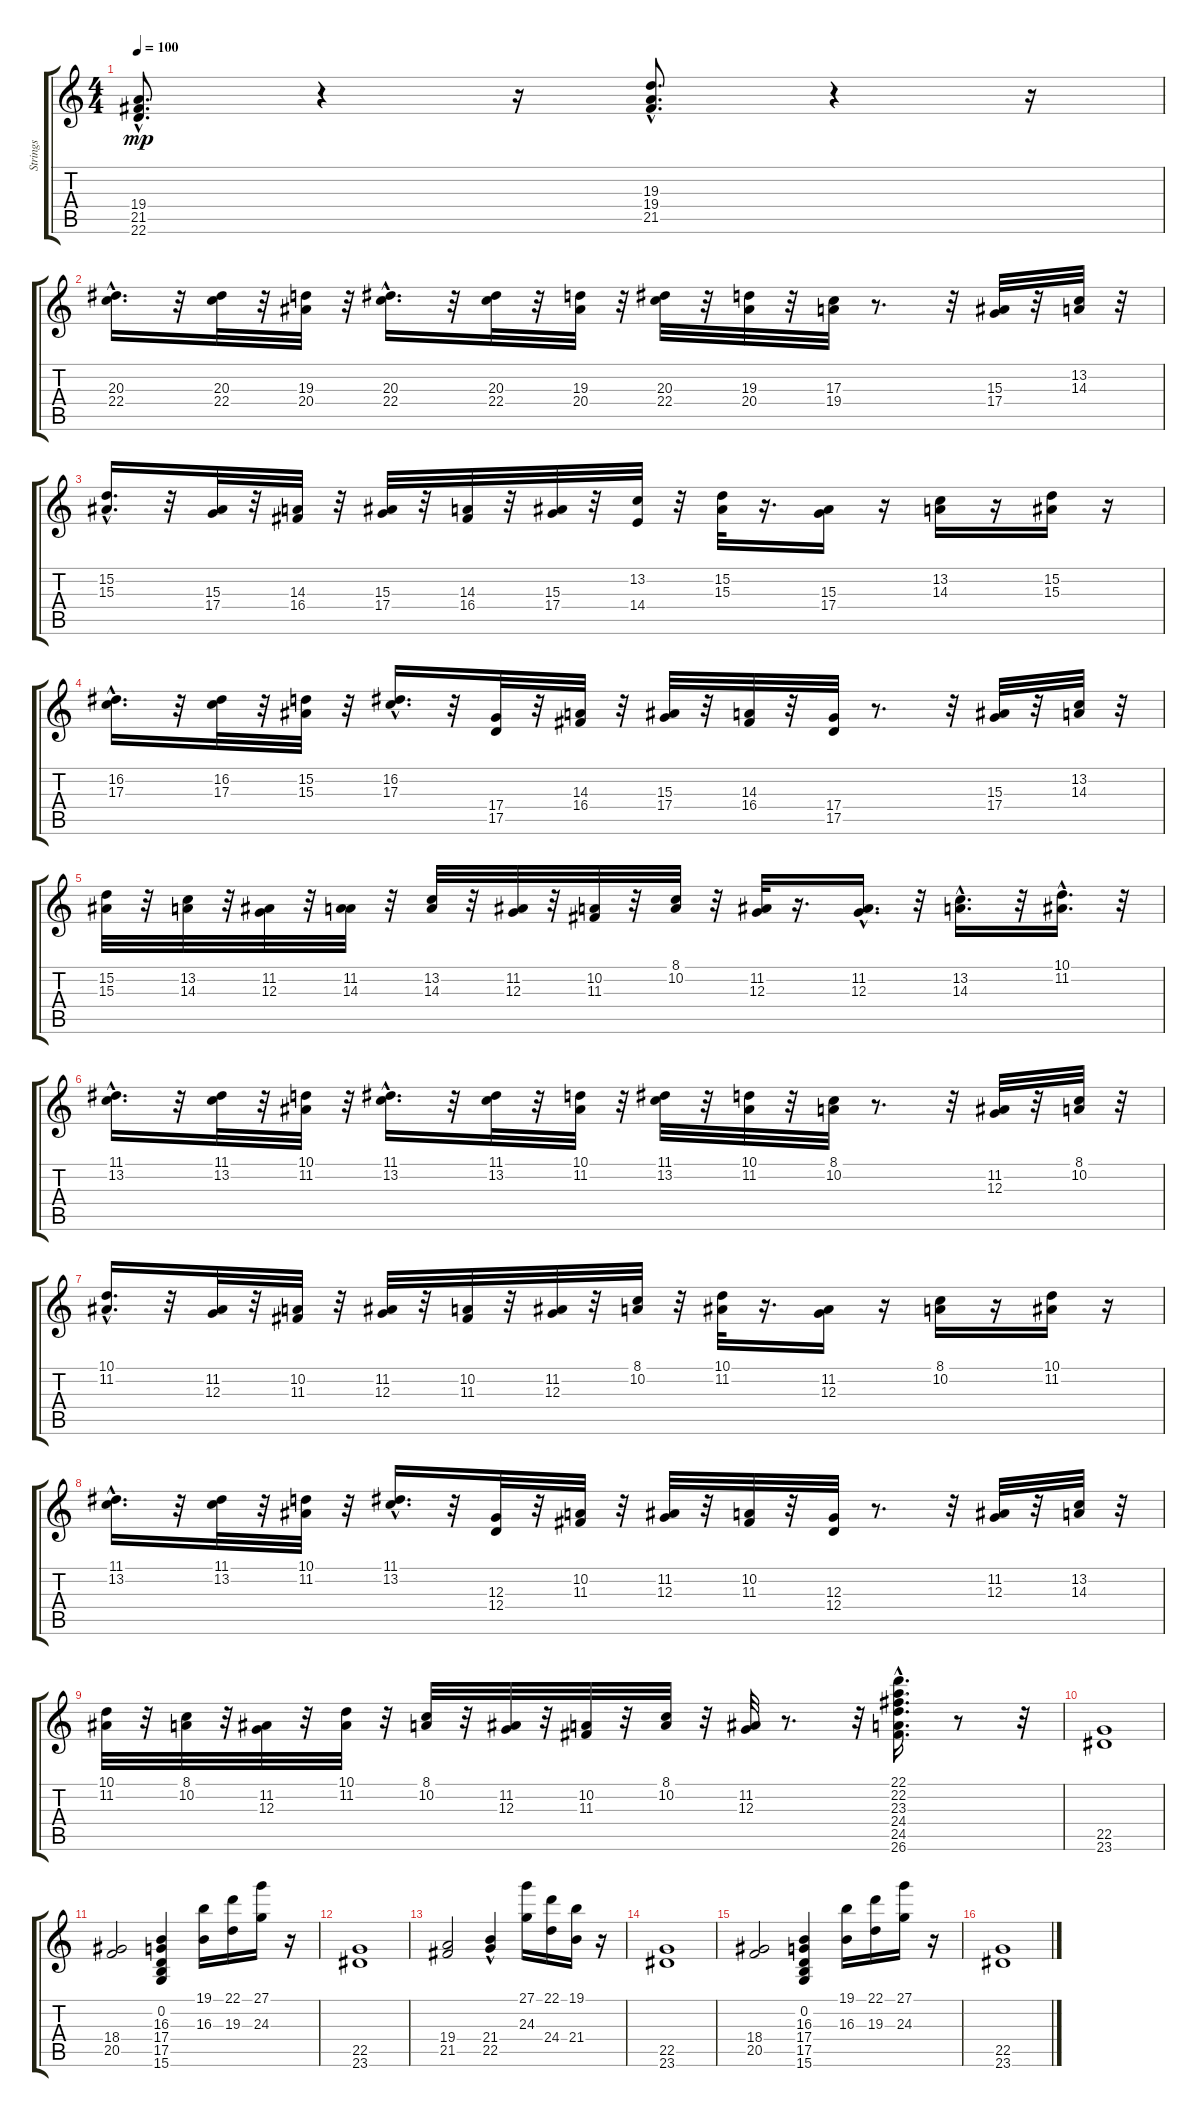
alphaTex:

\track ("Strings" "Strings") {instrument stringensemble1}
\staff {score tabs}
\tuning (E4 B3 G3 D3 A2 E2) {hide}
\ts (4 4)
\tempo 100
\clef g2
\ks c
(19.4{hac} 21.5{hac} 22.6{hac}).8{d dy mp} r.4 r.16 (19.3{hac} 19.4{hac} 21.5{hac}).8{d} r.4 r.16 |
(20.3{hac} 22.4{hac}).16{d} r.32 (20.3 22.4).32 r.32 (19.3 20.4).32 r.32 (20.3{hac} 22.4{hac}).16{d} r.32 (20.3 22.4).32 r.32 (19.3 20.4).32 r.32 (20.3 22.4).32 r.32 (19.3 20.4).32 r.32 (17.3 19.4).32 r.8{d} r.32 (15.3 17.4).32 r.32 (13.2 14.3).32 r.32 |
(15.2{hac} 15.3{hac}).16{d} r.32 (15.3 17.4).32 r.32 (14.3 16.4).32 r.32 (15.3 17.4).32 r.32 (14.3 16.4).32 r.32 (15.3 17.4).32 r.32 (13.2 14.4).32 r.32 (15.2 15.3).32 r.16{d} (15.3 17.4).16 r.16 (13.2 14.3).16 r.16 (15.2 15.3).16 r.16 |
(16.2{hac} 17.3{hac}).16{d} r.32 (16.2 17.3).32 r.32 (15.2 15.3).32 r.32 (16.2{hac} 17.3{hac}).16{d} r.32 (17.4 17.5).32 r.32 (14.3 16.4).32 r.32 (15.3 17.4).32 r.32 (14.3 16.4).32 r.32 (17.4 17.5).32 r.8{d} r.32 (15.3 17.4).32 r.32 (13.2 14.3).32 r.32 |
(15.2 15.3).32 r.32 (13.2 14.3).32 r.32 (11.2 12.3).32 r.32 (11.2 14.3).32 r.32 (13.2 14.3).32 r.32 (11.2 12.3).32 r.32 (10.2 11.3).32 r.32 (8.1 10.2).32 r.32 (11.2 12.3).32 r.16{d} (11.2{hac} 12.3{hac}).16{d} r.32 (13.2{hac} 14.3{hac}).16{d} r.32 (10.1{hac} 11.2{hac}).16{d} r.32 |
(11.1{hac} 13.2{hac}).16{d} r.32 (11.1 13.2).32 r.32 (10.1 11.2).32 r.32 (11.1{hac} 13.2{hac}).16{d} r.32 (11.1 13.2).32 r.32 (10.1 11.2).32 r.32 (11.1 13.2).32 r.32 (10.1 11.2).32 r.32 (8.1 10.2).32 r.8{d} r.32 (11.2 12.3).32 r.32 (8.1 10.2).32 r.32 |
(10.1{hac} 11.2{hac}).16{d} r.32 (11.2 12.3).32 r.32 (10.2 11.3).32 r.32 (11.2 12.3).32 r.32 (10.2 11.3).32 r.32 (11.2 12.3).32 r.32 (8.1 10.2).32 r.32 (10.1 11.2).32 r.16{d} (11.2 12.3).16 r.16 (8.1 10.2).16 r.16 (10.1 11.2).16 r.16 |
(11.1{hac} 13.2{hac}).16{d} r.32 (11.1 13.2).32 r.32 (10.1 11.2).32 r.32 (11.1{hac} 13.2{hac}).16{d} r.32 (12.3 12.4).32 r.32 (10.2 11.3).32 r.32 (11.2 12.3).32 r.32 (10.2 11.3).32 r.32 (12.3 12.4).32 r.8{d} r.32 (11.2 12.3).32 r.32 (13.2 14.3).32 r.32 |
(10.1 11.2).32 r.32 (8.1 10.2).32 r.32 (11.2 12.3).32 r.32 (10.1 11.2).32 r.32 (8.1 10.2).32 r.32 (11.2 12.3).32 r.32 (10.2 11.3).32 r.32 (8.1 10.2).32 r.32 (11.2 12.3).32 r.8{d} r.32 (22.1{hac} 22.2{hac} 23.3{hac} 24.4{hac} 24.5{hac} 26.6{hac}).16{d} r.8 r.32 |
(22.5 23.6).1 |
(18.4 20.5).2 (0.2 16.3 17.4 17.5 15.6).4 (19.1 16.3).16 (22.1 19.3).16 (27.1 24.3).16 r.16 |
(22.5 23.6).1 |
(19.4 21.5).2 (21.4{hac} 22.5).4 (27.1 24.3).16 (22.1 24.4).16 (19.1 21.4).16 r.16 |
(22.5 23.6).1 |
(18.4 20.5).2 (0.2 16.3 17.4 17.5 15.6).4 (19.1 16.3).16 (22.1 19.3).16 (27.1 24.3).16 r.16 |
(22.5 23.6).1
